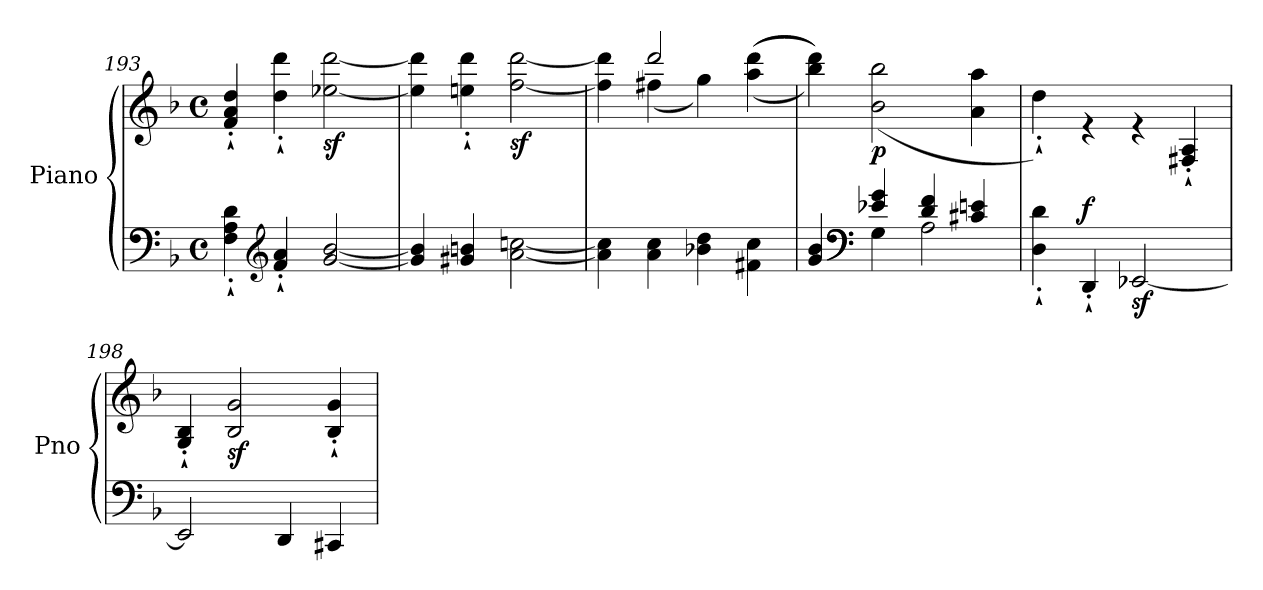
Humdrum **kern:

**kern	**kern	**dynam
*part1	*part1	*part1
*staff2	*staff1	*staff1/2
*I"Piano	*	*
*I'Pno	*	*
*clefF4	*clefG2	*
*k[b-]	*k[b-]	*
*M4/4	*M4/4	*
*met(c)	*met(c)	*
=193	=193	=193
*^	*^	*
1ryy	4F\'` 4A\'` 4d\'`	1ryy	4f/'` 4a/'` 4dd/'`	.
*clefG2	*	*	*	*
.	4f/'` 4a/'`	.	4dd\'` 4ddd\'`	.
!	!	!	!	!LO:DY:b
.	[2g/ [2b-/	.	[2ee-X\ [2ddd\	sf
!!LO:LB:g=z	!!
=194	=194	=194	=194	=194
1ryy	4g/] 4b-/]	1ryy	4ee-\] 4ddd\]	.
.	4g#X/ 4bn/	.	4een\'` 4ddd\'`	.
!	!	!	!	!LO:DY:b
.	[2a\ [2ccn\	.	[2ff\ [2ddd\	sf
!!LO:LB:g=z
=195	=195	=195	=195	=195
*	*	*	*^	*
4ryy	4a\] 4ccn\]	1ryy	4ff\] 4ddd\]	4ryy	.
!	!	!	!	!	!LO:DY:b
2ryy	4a\ 4cc\	.	(>4ff#X\	2ddd/	other-dynamics
.	4b-X\ 4dd\	.	4gg\)	.	.
4ryy	4f#X\ 4cc\	.	(>(>(>4aa\ 4ddd\	4ryy	.
*	*	*	*v	*v	*
=196	=196	=196	=196	=196
*	*^	*	*	*
1ryy	4g/ 4b-/	4ryy	1ryy	4bb-\ 4ddd\)))	.
*clefF4	*	*	*	*	*
!	!	!	!	!	!LO:DY:b
.	4e-X/ 4g/	4G\	.	(>2b-\ 2bb-\	p
.	4d/ 4f/	2A\	.	.	.
.	4c#X/ 4en/	.	.	4a\ 4aa\	.
*	*v	*v	*	*	*
=197	=197	=197	=197	=197
1ryy	4D\'` 4d\'`	1ryy	4dd'`\)	.
!	!	!	!	!LO:DY:a=2
.	4DD'`/	.	4r	f
!	!	!	!	!LO:DY:b=2
.	[2EE-X/	.	4r	sf
.	.	.	4F#X/'` 4A/'`	.
=198	=198	=198	=198	=198
1ryy	2EE-/]	1ryy	4G/'` 4B-/'`	.
!	!	!	!	!LO:DY:b
.	.	.	2B-/ 2g/	sf
.	4DD/	.	.	.
.	4CC#X/	.	4B-/'` 4g/'`	.
*v	*v	*	*	*
*	*v	*v	*
=	=	=
*-	*-	*-
